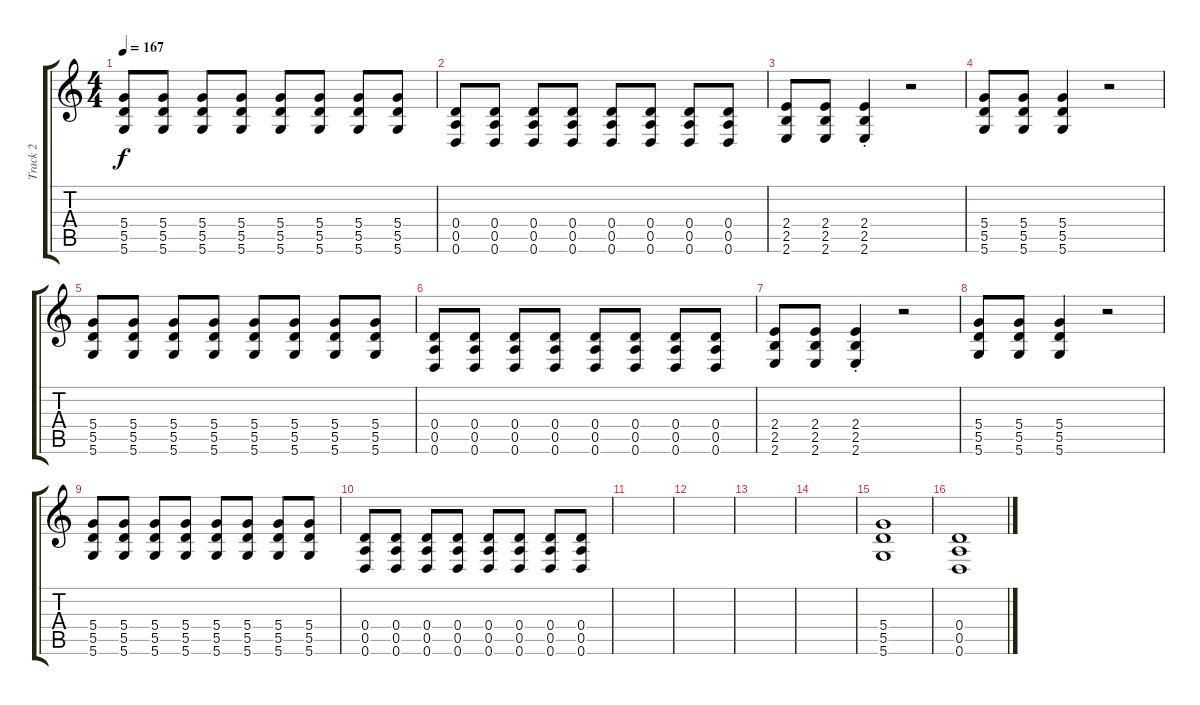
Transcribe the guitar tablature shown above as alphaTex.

\track ("Track 2" "Track 2") {instrument overdrivenguitar}
\staff {score tabs}
\tuning (E4 B3 G3 D3 A2 D2) {hide}
\ts (4 4)
\tempo 167
\clef g2
\ks c
(5.4 5.5 5.6).8{dy f} (5.4 5.5 5.6).8 (5.4 5.5 5.6).8 (5.4 5.5 5.6).8 (5.4 5.5 5.6).8 (5.4 5.5 5.6).8 (5.4 5.5 5.6).8 (5.4 5.5 5.6).8 |
(0.4 0.5 0.6).8 (0.4 0.5 0.6).8 (0.4 0.5 0.6).8 (0.4 0.5 0.6).8 (0.4 0.5 0.6).8 (0.4 0.5 0.6).8 (0.4 0.5 0.6).8 (0.4 0.5 0.6).8 |
(2.4 2.5 2.6).8 (2.4 2.5 2.6).8 (2.4{st} 2.5 2.6).4 r.2 |
(5.4 5.5 5.6).8 (5.4 5.5 5.6).8 (5.4 5.5 5.6).4 r.2 |
(5.4 5.5 5.6).8 (5.4 5.5 5.6).8 (5.4 5.5 5.6).8 (5.4 5.5 5.6).8 (5.4 5.5 5.6).8 (5.4 5.5 5.6).8 (5.4 5.5 5.6).8 (5.4 5.5 5.6).8 |
(0.4 0.5 0.6).8 (0.4 0.5 0.6).8 (0.4 0.5 0.6).8 (0.4 0.5 0.6).8 (0.4 0.5 0.6).8 (0.4 0.5 0.6).8 (0.4 0.5 0.6).8 (0.4 0.5 0.6).8 |
(2.4 2.5 2.6).8 (2.4 2.5 2.6).8 (2.4{st} 2.5 2.6).4 r.2 |
(5.4 5.5 5.6).8 (5.4 5.5 5.6).8 (5.4 5.5 5.6).4 r.2 |
(5.4 5.5 5.6).8 (5.4 5.5 5.6).8 (5.4 5.5 5.6).8 (5.4 5.5 5.6).8 (5.4 5.5 5.6).8 (5.4 5.5 5.6).8 (5.4 5.5 5.6).8 (5.4 5.5 5.6).8 |
(0.4 0.5 0.6).8 (0.4 0.5 0.6).8 (0.4 0.5 0.6).8 (0.4 0.5 0.6).8 (0.4 0.5 0.6).8 (0.4 0.5 0.6).8 (0.4 0.5 0.6).8 (0.4 0.5 0.6).8 |
|
|
|
|
(5.4 5.5 5.6).1 |
(0.4 0.5 0.6).1
